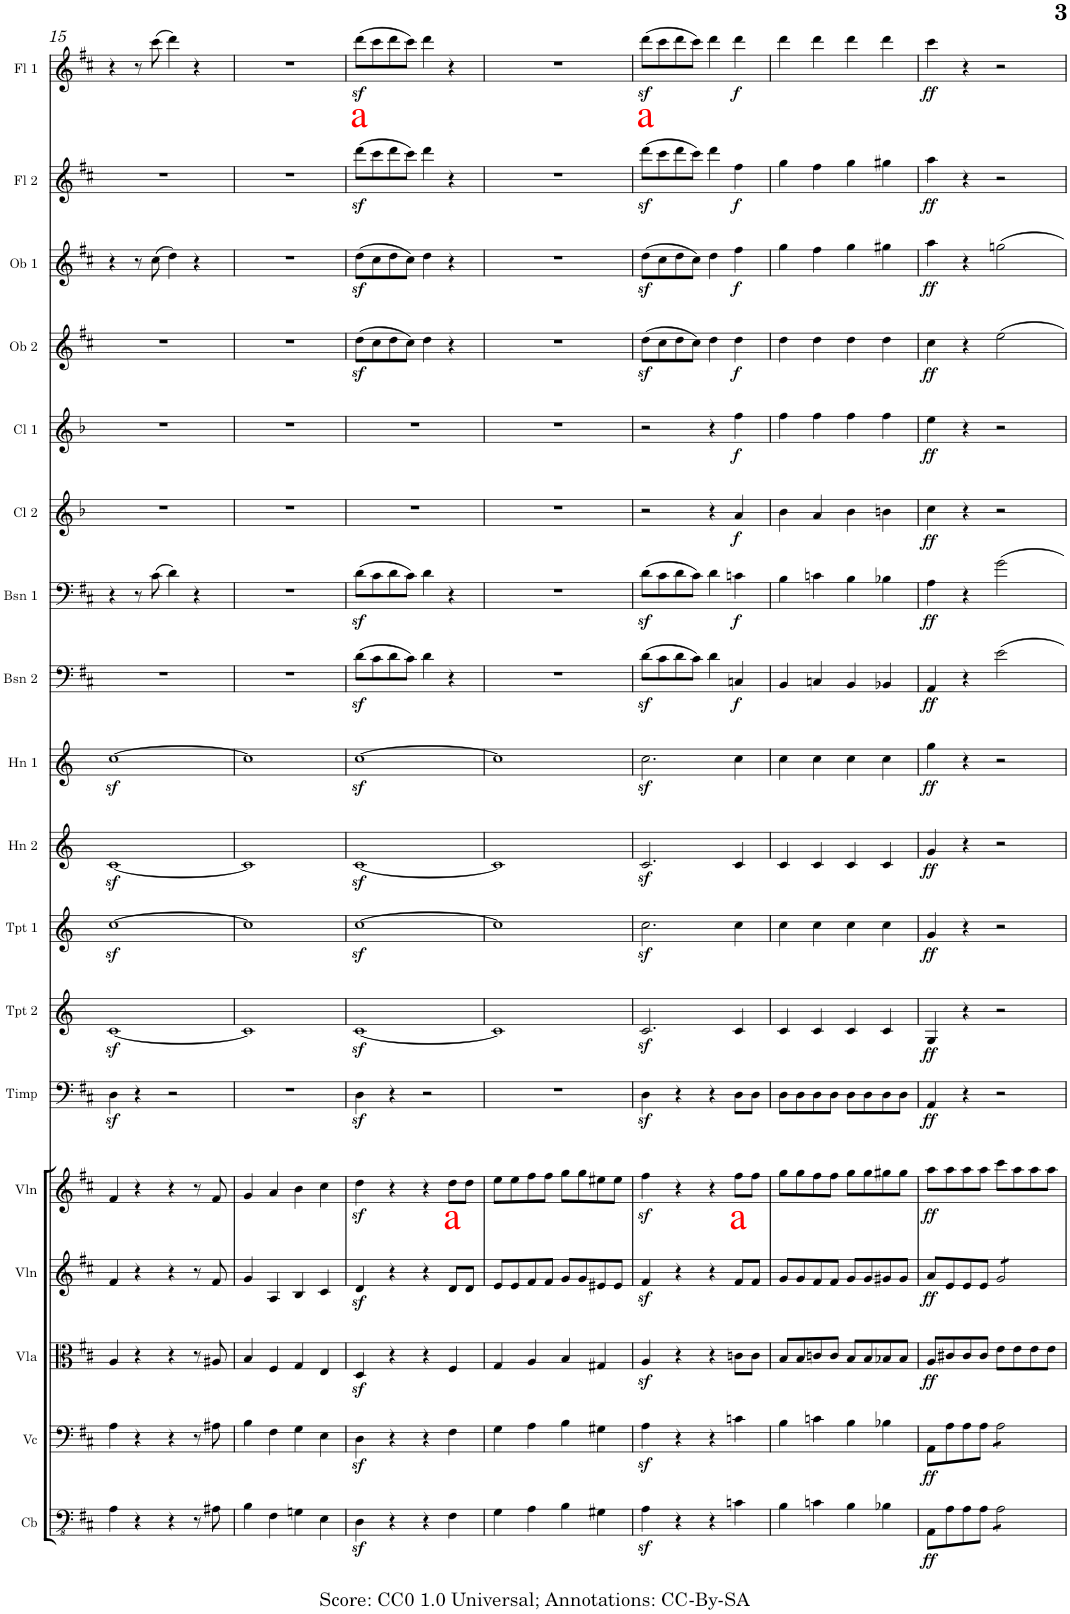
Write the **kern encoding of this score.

**kern	**dynam	**kern	**dynam	**kern	**dynam	**kern	**dynam	**kern	**text	**dynam	**kern	**dynam	**kern	**dynam	**kern	**dynam	**kern	**dynam	**kern	**dynam	**kern	**dynam	**kern	**dynam	**kern	**dynam	**kern	**dynam	**kern	**dynam	**kern	**dynam	**kern	**dynam	**kern	**text	**dynam
*part18	*part18	*part17	*part17	*part16	*part16	*part15	*part15	*part14	*part14	*part14	*part13	*part13	*part12	*part12	*part11	*part11	*part10	*part10	*part9	*part9	*part8	*part8	*part7	*part7	*part6	*part6	*part5	*part5	*part4	*part4	*part3	*part3	*part2	*part2	*part1	*part1	*part1
*staff18	*staff18	*staff17	*staff17	*staff16	*staff16	*staff15	*staff15	*staff14	*staff14	*staff14	*staff13	*staff13	*staff12	*staff12	*staff11	*staff11	*staff10	*staff10	*staff9	*staff9	*staff8	*staff8	*staff7	*staff7	*staff6	*staff6	*staff5	*staff5	*staff4	*staff4	*staff3	*staff3	*staff2	*staff2	*staff1	*staff1	*staff1
*I"Contrabass	*	*I"Violoncello	*	*I"Viola	*	*I"Violin	*	*I"Violin	*	*	*I"Timpani	*	*I"D Trumpet 2	*	*I"D Trumpet 1	*	*I"D Horn 2	*	*I"D Horn 1	*	*I"Bassoon 2	*	*I"Bassoon 1	*	*I"A Clarinet 2	*	*I"A Clarinet 1	*	*I"Oboe 2	*	*I"Oboe 1	*	*I"Flute 2	*	*I"Flute 1	*	*
*I'Cb	*	*I'Vc	*	*I'Vla	*	*I'Vln	*	*I'Vln	*	*	*I'Timp	*	*I'Tpt 2	*	*I'Tpt 1	*	*I'Hn 2	*	*I'Hn 1	*	*I'Bsn 2	*	*I'Bsn 1	*	*I'Cl 2	*	*I'Cl 1	*	*I'Ob 2	*	*I'Ob 1	*	*I'Fl 2	*	*I'Fl 1	*	*
!!LO:PB:g=z
*clefFv4	*	*clefF4	*	*clefC3	*	*clefG2	*	*clefG2	*	*	*clefF4	*	*clefG2	*	*clefG2	*	*clefG2	*	*clefG2	*	*clefF4	*	*clefF4	*	*clefG2	*	*clefG2	*	*clefG2	*	*clefG2	*	*clefG2	*	*clefG2	*	*
*	*	*	*	*	*	*	*	*	*	*	*	*	*Trd-1c-2	*	*Trd-1c-2	*	*Trd6c10	*	*Trd6c10	*	*	*	*	*	*Trd2c3	*	*Trd2c3	*	*	*	*	*	*	*	*	*	*
*k[f#c#]	*	*k[f#c#]	*	*k[f#c#]	*	*k[f#c#]	*	*k[f#c#]	*	*	*k[f#c#]	*	*k[]	*	*k[]	*	*k[]	*	*k[]	*	*k[f#c#]	*	*k[f#c#]	*	*k[b-]	*	*k[b-]	*	*k[f#c#]	*	*k[f#c#]	*	*k[f#c#]	*	*k[f#c#]	*	*
*M2/2	*	*M2/2	*	*M2/2	*	*M2/2	*	*M2/2	*	*	*M2/2	*	*M2/2	*	*M2/2	*	*M2/2	*	*M2/2	*	*M2/2	*	*M2/2	*	*M2/2	*	*M2/2	*	*M2/2	*	*M2/2	*	*M2/2	*	*M2/2	*	*
*met(c|)	*	*met(c|)	*	*met(c|)	*	*met(c|)	*	*met(c|)	*	*	*met(c|)	*	*met(c|)	*	*met(c|)	*	*met(c|)	*	*met(c|)	*	*met(c|)	*	*met(c|)	*	*met(c|)	*	*met(c|)	*	*met(c|)	*	*met(c|)	*	*met(c|)	*	*met(c|)	*	*
=15	=15	=15	=15	=15	=15	=15	=15	=15	=15	=15	=15	=15	=15	=15	=15	=15	=15	=15	=15	=15	=15	=15	=15	=15	=15	=15	=15	=15	=15	=15	=15	=15	=15	=15	=15	=15	=15
4AA\	.	4A\	.	4A/	.	4f#/	.	4f#/	.	.	4Dz<\	.	[1cz<	.	[1ccz<	.	[1cz<	.	[1ccz<	.	1r	.	4r	.	1r	.	1r	.	1r	.	4r	.	1r	.	4r	.	.
4r	.	4r	.	4r	.	4r	.	4r	.	.	4r	.	.	.	.	.	.	.	.	.	.	.	8r	.	.	.	.	.	.	.	8r	.	.	.	8r	.	.
.	.	.	.	.	.	.	.	.	.	.	.	.	.	.	.	.	.	.	.	.	.	.	(8c#\	.	.	.	.	.	.	.	(8cc#\	.	.	.	(8ccc#\	.	.
4r	.	4r	.	4r	.	4r	.	4r	.	.	2r	.	.	.	.	.	.	.	.	.	.	.	4d\)	.	.	.	.	.	.	.	4dd\)	.	.	.	4ddd\)	.	.
8r	.	8r	.	8r	.	8r	.	8r	.	.	.	.	.	.	.	.	.	.	.	.	.	.	4r	.	.	.	.	.	.	.	4r	.	.	.	4r	.	.
8AA#X\	.	8A#X\	.	8A#X/	.	8f#/	.	8f#/	.	.	.	.	.	.	.	.	.	.	.	.	.	.	.	.	.	.	.	.	.	.	.	.	.	.	.	.	.
=16	=16	=16	=16	=16	=16	=16	=16	=16	=16	=16	=16	=16	=16	=16	=16	=16	=16	=16	=16	=16	=16	=16	=16	=16	=16	=16	=16	=16	=16	=16	=16	=16	=16	=16	=16	=16	=16
4BB\	.	4B\	.	4B/	.	4g/	.	4g/	.	.	1r	.	1c]	.	1cc]	.	1c]	.	1cc]	.	1r	.	1r	.	1r	.	1r	.	1r	.	1r	.	1r	.	1r	.	.
4FF#\	.	4F#\	.	4F#/	.	4A/	.	4a/	.	.	.	.	.	.	.	.	.	.	.	.	.	.	.	.	.	.	.	.	.	.	.	.	.	.	.	.	.
4GGn\	.	4G\	.	4G/	.	4B/	.	4b\	.	.	.	.	.	.	.	.	.	.	.	.	.	.	.	.	.	.	.	.	.	.	.	.	.	.	.	.	.
4EE\	.	4E\	.	4E/	.	4c#/	.	4cc#\	.	.	.	.	.	.	.	.	.	.	.	.	.	.	.	.	.	.	.	.	.	.	.	.	.	.	.	.	.
=17	=17	=17	=17	=17	=17	=17	=17	=17	=17	=17	=17	=17	=17	=17	=17	=17	=17	=17	=17	=17	=17	=17	=17	=17	=17	=17	=17	=17	=17	=17	=17	=17	=17	=17	=17	=17	=17
!	!	!	!	!	!	!	!	!	!	!	!	!	!	!	!	!	!	!	!	!	!	!	!	!	!	!	!	!	!	!	!	!	!	!	!	!LO:LY:b:color=#FF0000	!
4DDz<\	.	4Dz<\	.	4Dz</	.	4dz</	.	4ddz<\	.	.	4Dz<\	.	[1cz<	.	[1ccz<	.	[1cz<	.	[1ccz<	.	(8dz<\L	.	(8dz<\L	.	1r	.	1r	.	(8ddz<\L	.	(8ddz<\L	.	(8dddz<\L	.	(8dddz<\L	a	.
.	.	.	.	.	.	.	.	.	.	.	.	.	.	.	.	.	.	.	.	.	8c#\	.	8c#\	.	.	.	.	.	8cc#\	.	8cc#\	.	8ccc#\	.	8ccc#\	.	.
4r	.	4r	.	4r	.	4r	.	4r	.	.	4r	.	.	.	.	.	.	.	.	.	8d\	.	8d\	.	.	.	.	.	8dd\	.	8dd\	.	8ddd\	.	8ddd\	.	.
.	.	.	.	.	.	.	.	.	.	.	.	.	.	.	.	.	.	.	.	.	8c#\J)	.	8c#\J)	.	.	.	.	.	8cc#\J)	.	8cc#\J)	.	8ccc#\J)	.	8ccc#\J)	.	.
4r	.	4r	.	4r	.	4r	.	4r	.	.	2r	.	.	.	.	.	.	.	.	.	4d\	.	4d\	.	.	.	.	.	4dd\	.	4dd\	.	4ddd\	.	4ddd\	.	.
!	!	!	!	!	!	!	!	!	!LO:LY:b:color=#FF0000	!	!	!	!	!	!	!	!	!	!	!	!	!	!	!	!	!	!	!	!	!	!	!	!	!	!	!	!
4FF#\	.	4F#\	.	4F#/	.	8d/L	.	8dd\L	a	.	.	.	.	.	.	.	.	.	.	.	4r	.	4r	.	.	.	.	.	4r	.	4r	.	4r	.	4r	.	.
.	.	.	.	.	.	8d/J	.	8dd\J	.	.	.	.	.	.	.	.	.	.	.	.	.	.	.	.	.	.	.	.	.	.	.	.	.	.	.	.	.
=18	=18	=18	=18	=18	=18	=18	=18	=18	=18	=18	=18	=18	=18	=18	=18	=18	=18	=18	=18	=18	=18	=18	=18	=18	=18	=18	=18	=18	=18	=18	=18	=18	=18	=18	=18	=18	=18
4GG\	.	4G\	.	4G/	.	8e/L	.	8ee\L	.	.	1r	.	1c]	.	1cc]	.	1c]	.	1cc]	.	1r	.	1r	.	1r	.	1r	.	1r	.	1r	.	1r	.	1r	.	.
.	.	.	.	.	.	8e/	.	8ee\	.	.	.	.	.	.	.	.	.	.	.	.	.	.	.	.	.	.	.	.	.	.	.	.	.	.	.	.	.
4AA\	.	4A\	.	4A/	.	8f#/	.	8ff#\	.	.	.	.	.	.	.	.	.	.	.	.	.	.	.	.	.	.	.	.	.	.	.	.	.	.	.	.	.
.	.	.	.	.	.	8f#/J	.	8ff#\J	.	.	.	.	.	.	.	.	.	.	.	.	.	.	.	.	.	.	.	.	.	.	.	.	.	.	.	.	.
4BB\	.	4B\	.	4B/	.	8g/L	.	8gg\L	.	.	.	.	.	.	.	.	.	.	.	.	.	.	.	.	.	.	.	.	.	.	.	.	.	.	.	.	.
.	.	.	.	.	.	8g/	.	8gg\	.	.	.	.	.	.	.	.	.	.	.	.	.	.	.	.	.	.	.	.	.	.	.	.	.	.	.	.	.
4GG#X\	.	4G#X\	.	4G#X/	.	8e#X/	.	8ee#X\	.	.	.	.	.	.	.	.	.	.	.	.	.	.	.	.	.	.	.	.	.	.	.	.	.	.	.	.	.
.	.	.	.	.	.	8e#/J	.	8ee#\J	.	.	.	.	.	.	.	.	.	.	.	.	.	.	.	.	.	.	.	.	.	.	.	.	.	.	.	.	.
=19	=19	=19	=19	=19	=19	=19	=19	=19	=19	=19	=19	=19	=19	=19	=19	=19	=19	=19	=19	=19	=19	=19	=19	=19	=19	=19	=19	=19	=19	=19	=19	=19	=19	=19	=19	=19	=19
!	!	!	!	!	!	!	!	!	!	!	!	!	!	!	!	!	!	!	!	!	!	!	!	!	!	!	!	!	!	!	!	!	!	!	!	!LO:LY:b:color=#FF0000	!
4AAz<\	.	4Az<\	.	4Az</	.	4f#z</	.	4ff#z<\	.	.	4Dz<\	.	2.cz</	.	2.ccz<\	.	2.cz</	.	2.ccz<\	.	(8dz<\L	.	(8dz<\L	.	2r	.	2r	.	(8ddz<\L	.	(8ddz<\L	.	(8dddz<\L	.	(8dddz<\L	a	.
.	.	.	.	.	.	.	.	.	.	.	.	.	.	.	.	.	.	.	.	.	8c#\	.	8c#\	.	.	.	.	.	8cc#\	.	8cc#\	.	8ccc#\	.	8ccc#\	.	.
4r	.	4r	.	4r	.	4r	.	4r	.	.	4r	.	.	.	.	.	.	.	.	.	8d\	.	8d\	.	.	.	.	.	8dd\	.	8dd\	.	8ddd\	.	8ddd\	.	.
.	.	.	.	.	.	.	.	.	.	.	.	.	.	.	.	.	.	.	.	.	8c#\J)	.	8c#\J)	.	.	.	.	.	8cc#\J)	.	8cc#\J)	.	8ccc#\J)	.	8ccc#\J)	.	.
4r	.	4r	.	4r	.	4r	.	4r	.	.	4r	.	.	.	.	.	.	.	.	.	4d\	.	4d\	.	4r	.	4r	.	4dd\	.	4dd\	.	4ddd\	.	4ddd\	.	.
!	!	!	!	!	!	!	!	!	!LO:LY:b:color=#FF0000	!	!	!	!	!	!	!	!	!	!	!	!	!LO:DY:b	!	!LO:DY:b	!	!LO:DY:b	!	!LO:DY:b	!	!LO:DY:b	!	!LO:DY:b	!	!LO:DY:b	!	!	!LO:DY:b
4Cn\	.	4cn\	.	8cn\L	.	8f#/L	.	8ff#\L	a	.	8D\L	.	4c/	.	4cc\	.	4c/	.	4cc\	.	4Cn/	f	4cn\	f	4a/	f	4ff\	f	4dd\	f	4ff#\	f	4ff#\	f	4ddd\	.	f
.	.	.	.	8c\J	.	8f#/J	.	8ff#\J	.	.	8D\J	.	.	.	.	.	.	.	.	.	.	.	.	.	.	.	.	.	.	.	.	.	.	.	.	.	.
=20	=20	=20	=20	=20	=20	=20	=20	=20	=20	=20	=20	=20	=20	=20	=20	=20	=20	=20	=20	=20	=20	=20	=20	=20	=20	=20	=20	=20	=20	=20	=20	=20	=20	=20	=20	=20	=20
4BB\	.	4B\	.	8B/L	.	8g/L	.	8gg\L	.	.	8D\L	.	4c/	.	4cc\	.	4c/	.	4cc\	.	4BB/	.	4B\	.	4b-\	.	4ff\	.	4dd\	.	4gg\	.	4gg\	.	4ddd\	.	.
.	.	.	.	8B/	.	8g/	.	8gg\	.	.	8D\	.	.	.	.	.	.	.	.	.	.	.	.	.	.	.	.	.	.	.	.	.	.	.	.	.	.
4Cn\	.	4cn\	.	8cn/	.	8f#/	.	8ff#\	.	.	8D\	.	4c/	.	4cc\	.	4c/	.	4cc\	.	4Cn/	.	4cn\	.	4a/	.	4ff\	.	4dd\	.	4ff#\	.	4ff#\	.	4ddd\	.	.
.	.	.	.	8c/J	.	8f#/J	.	8ff#\J	.	.	8D\J	.	.	.	.	.	.	.	.	.	.	.	.	.	.	.	.	.	.	.	.	.	.	.	.	.	.
4BB\	.	4B\	.	8B/L	.	8g/L	.	8gg\L	.	.	8D\L	.	4c/	.	4cc\	.	4c/	.	4cc\	.	4BB/	.	4B\	.	4b-\	.	4ff\	.	4dd\	.	4gg\	.	4gg\	.	4ddd\	.	.
.	.	.	.	8B/	.	8g/	.	8gg\	.	.	8D\	.	.	.	.	.	.	.	.	.	.	.	.	.	.	.	.	.	.	.	.	.	.	.	.	.	.
4BB-X\	.	4B-X\	.	8B-X/	.	8g#X/	.	8gg#X\	.	.	8D\	.	4c/	.	4cc\	.	4c/	.	4cc\	.	4BB-X/	.	4B-X\	.	4bn\	.	4ff\	.	4dd\	.	4gg#X\	.	4gg#X\	.	4ddd\	.	.
.	.	.	.	8B-/J	.	8g#/J	.	8gg#\J	.	.	8D\J	.	.	.	.	.	.	.	.	.	.	.	.	.	.	.	.	.	.	.	.	.	.	.	.	.	.
=21	=21	=21	=21	=21	=21	=21	=21	=21	=21	=21	=21	=21	=21	=21	=21	=21	=21	=21	=21	=21	=21	=21	=21	=21	=21	=21	=21	=21	=21	=21	=21	=21	=21	=21	=21	=21	=21
!	!LO:DY:b	!	!LO:DY:b	!	!LO:DY:b	!	!LO:DY:b	!	!	!LO:DY:b	!	!LO:DY:b	!	!LO:DY:b	!	!LO:DY:b	!	!LO:DY:b	!	!LO:DY:b	!	!LO:DY:b	!	!LO:DY:b	!	!LO:DY:b	!	!LO:DY:b	!	!LO:DY:b	!	!LO:DY:b	!	!LO:DY:b	!	!	!LO:DY:b
8AAA\L	ff	8AA\L	ff	8A/L	ff	8a/L	ff	8aa\L	.	ff	4AA/	ff	4G/	ff	4g/	ff	4g/	ff	4gg\	ff	4AA/	ff	4A\	ff	4cc\	ff	4ee\	ff	4cc#\	ff	4aa\	ff	4aa\	ff	4ccc#\	.	ff
8AA\	.	8A\	.	8c#X/	.	8e/	.	8aa\	.	.	.	.	.	.	.	.	.	.	.	.	.	.	.	.	.	.	.	.	.	.	.	.	.	.	.	.	.
8AA\	.	8A\	.	8c#/	.	8e/	.	8aa\	.	.	4r	.	4r	.	4r	.	4r	.	4r	.	4r	.	4r	.	4r	.	4r	.	4r	.	4r	.	4r	.	4r	.	.
8AA\J	.	8A\J	.	8c#/J	.	8e/J	.	8aa\J	.	.	.	.	.	.	.	.	.	.	.	.	.	.	.	.	.	.	.	.	.	.	.	.	.	.	.	.	.
*tremolo	*	*	*	*	*	*	*	*	*	*	*	*	*	*	*	*	*	*	*	*	*	*	*	*	*	*	*	*	*	*	*	*	*	*	*	*	*
*	*	*tremolo	*	*	*	*	*	*	*	*	*	*	*	*	*	*	*	*	*	*	*	*	*	*	*	*	*	*	*	*	*	*	*	*	*	*	*
*	*	*	*	*	*	*tremolo	*	*	*	*	*	*	*	*	*	*	*	*	*	*	*	*	*	*	*	*	*	*	*	*	*	*	*	*	*	*	*
8AA\L	.	8A\L	.	8e\L	.	8g/L	.	8ccc#\L	.	.	2r	.	2r	.	2r	.	2r	.	2r	.	2e\	.	2g\	.	2r	.	2r	.	2ee\	.	2ggn\	.	2r	.	2r	.	.
8AA\	.	8A\	.	8e\	.	8g/	.	8aa\	.	.	.	.	.	.	.	.	.	.	.	.	.	.	.	.	.	.	.	.	.	.	.	.	.	.	.	.	.
8AA\	.	8A\	.	8e\	.	8g/	.	8aa\	.	.	.	.	.	.	.	.	.	.	.	.	.	.	.	.	.	.	.	.	.	.	.	.	.	.	.	.	.
8AA\J	.	8A\J	.	8e\J	.	8g/J	.	8aa\J	.	.	.	.	.	.	.	.	.	.	.	.	.	.	.	.	.	.	.	.	.	.	.	.	.	.	.	.	.
*	*	*	*	*	*	*Xtremolo	*	*	*	*	*	*	*	*	*	*	*	*	*	*	*	*	*	*	*	*	*	*	*	*	*	*	*	*	*	*	*
*	*	*Xtremolo	*	*	*	*	*	*	*	*	*	*	*	*	*	*	*	*	*	*	*	*	*	*	*	*	*	*	*	*	*	*	*	*	*	*	*
*Xtremolo	*	*	*	*	*	*	*	*	*	*	*	*	*	*	*	*	*	*	*	*	*	*	*	*	*	*	*	*	*	*	*	*	*	*	*	*	*
=	=	=	=	=	=	=	=	=	=	=	=	=	=	=	=	=	=	=	=	=	=	=	=	=	=	=	=	=	=	=	=	=	=	=	=	=	=
*-	*-	*-	*-	*-	*-	*-	*-	*-	*-	*-	*-	*-	*-	*-	*-	*-	*-	*-	*-	*-	*-	*-	*-	*-	*-	*-	*-	*-	*-	*-	*-	*-	*-	*-	*-	*-	*-
